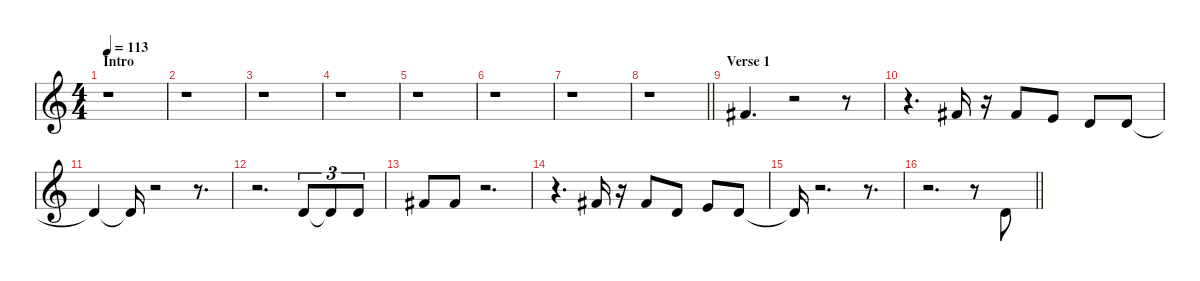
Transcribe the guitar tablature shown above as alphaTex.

\defaultSystemsLayout 4
\hideDynamics
\bracketExtendMode nobrackets
\singleTrackTrackNamePolicy hidden
\multiTrackTrackNamePolicy hidden
\firstSystemTrackNameMode fullname
\firstSystemTrackNameOrientation horizontal
\otherSystemsTrackNameOrientation horizontal
\track ("David Bowie / Vocals" "led.synth.") {instrument lead3calliope}
\staff {score}
\tuning (E4 B3 G3 D3 A2 E2)
\ts (4 4)
\section ("" "Intro")
\tempo 113
\clef g2
\ks c
r.1{dy ff instrument lead3calliope beam Down} |
r.1{beam Down} |
r.1{beam Down} |
r.1{beam Down} |
r.1{beam Down} |
r.1{beam Down} |
r.1{beam Down} |
\barLineRight lightlight
r.1{beam Down} |
\section ("" "Verse 1")
2.1{acc #}.4{d beam Up} r.2{beam Up} r.8{beam Up} |
r.4{d beam Down} 2.1{acc #}.16{beam Up} r.16{beam Up} 2.1{acc #}.8{beam Up} 0.1.8{beam Up} 3.2.8{dy mf beam Up} 3.2.8{dy f beam Up} |
3.2{t}.4{beam Up} 3.2{t}.16{beam Up} r.2{beam Up} r.8{d beam Up} |
r.2{d beam Down} 3.2.8{tu (3 2) beam Up} 3.2{t}.8{tu (3 2) beam Up} 3.2.8{tu (3 2) beam Up} |
2.1{acc #}.8{dy ff beam Up} 2.1{acc #}.8{beam Up} r.2{d beam Up} |
r.4{d beam Down} 2.1{acc #}.16{beam Up} r.16{beam Up} 2.1{acc #}.8{beam Up} 3.2.8{dy f beam Up} 0.1.8{dy ff beam Up} 3.2.8{dy f beam Up} |
3.2{t}.16{beam Up} r.2{d beam Up} r.8{d beam Up} |
\barLineRight lightlight
r.2{d beam Down} r.8{beam Down} 3.2.8{dy ff beam Up}
